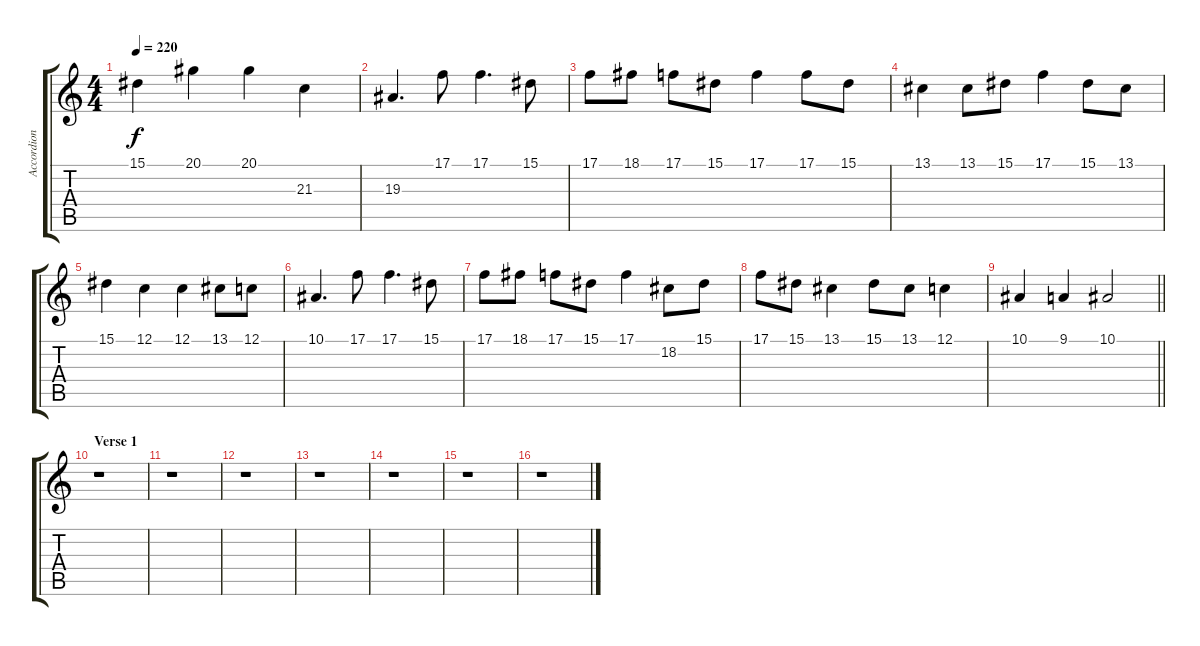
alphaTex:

\track ("Accordion RH" "Accordion ") {instrument accordion}
\staff {score tabs}
\tuning (C4 G3 Eb3 Bb2 F2 C2) {hide}
\ts (4 4)
\tempo 220
\clef g2
\ks c
15.1.4{dy f} 20.1.4 20.1.4 21.3.4 |
19.3.4{d} 17.1.8 17.1.4{d} 15.1.8 |
17.1.8 18.1.8 17.1.8 15.1.8 17.1.4 17.1.8 15.1.8 |
13.1.4 13.1.8 15.1.8 17.1.4 15.1.8 13.1.8 |
15.1.4 12.1.4 12.1.4 13.1.8 12.1.8 |
10.1.4{d} 17.1.8 17.1.4{d} 15.1.8 |
17.1.8 18.1.8 17.1.8 15.1.8 17.1.4 18.2.8 15.1.8 |
17.1.8 15.1.8 13.1.4 15.1.8 13.1.8 12.1.4 |
\barLineRight lightlight
10.1.4 9.1.4 10.1.2 |
\section ("" "Verse 1")
r.1 |
r.1 |
r.1 |
r.1 |
r.1 |
r.1 |
r.1
